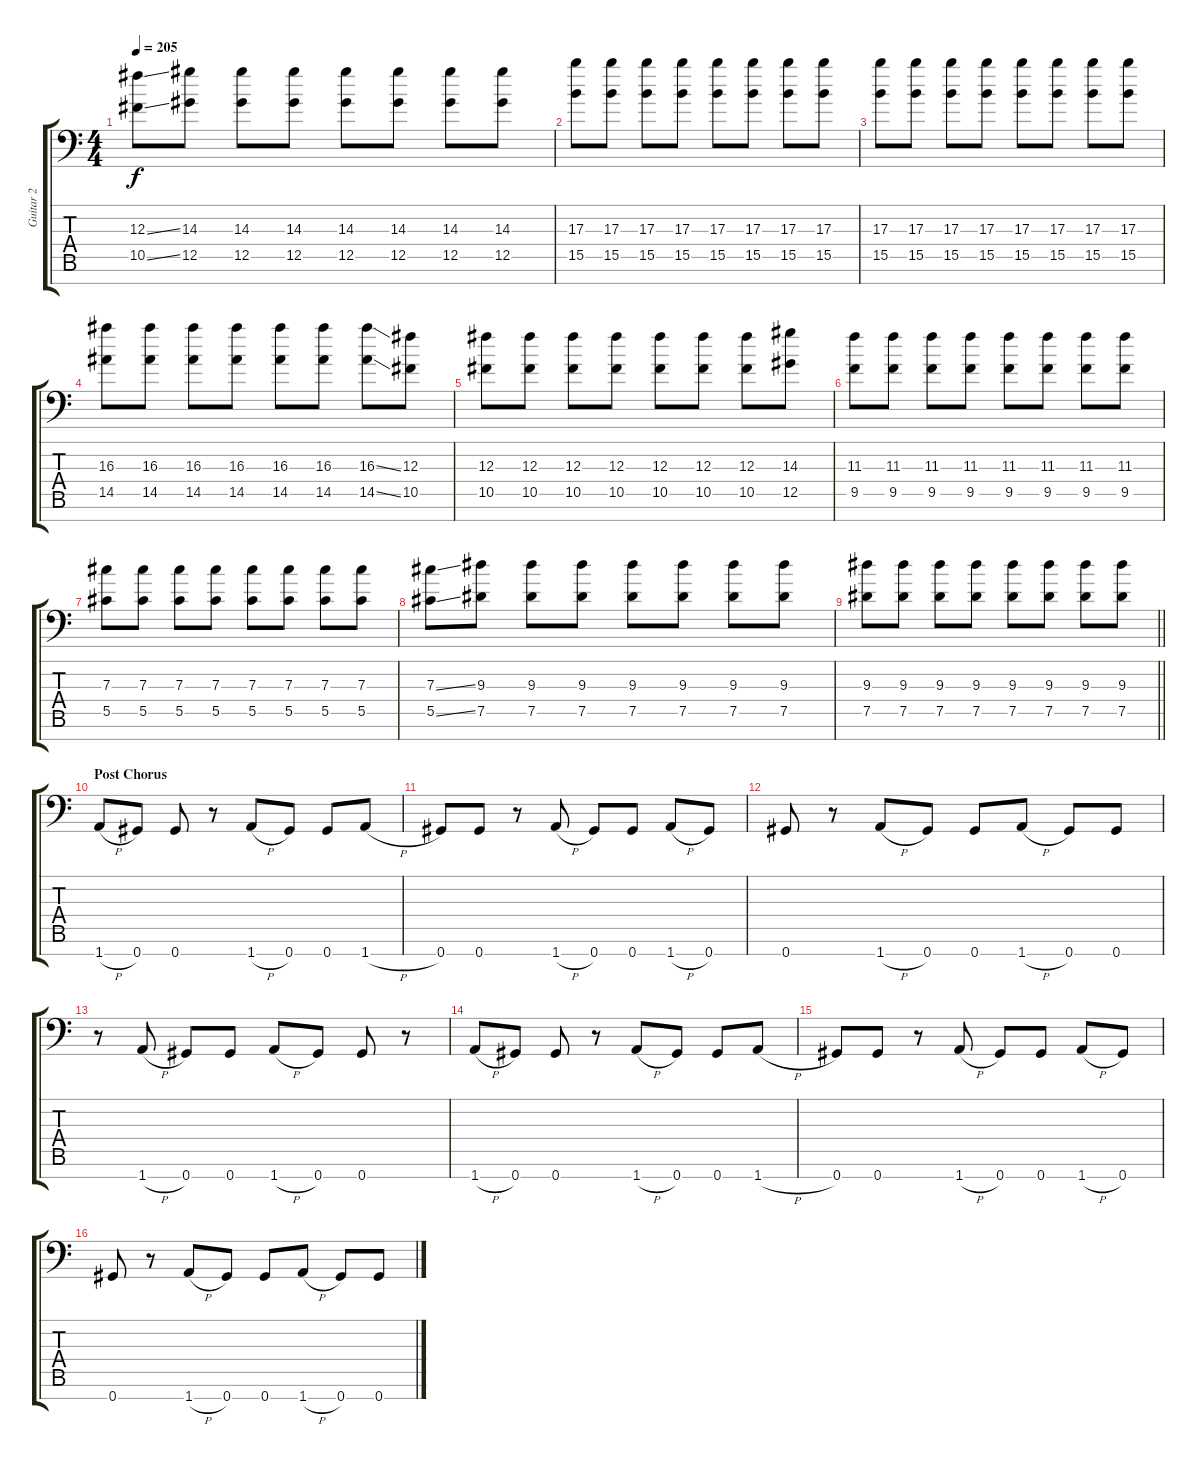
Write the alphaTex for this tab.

\track ("Guitar 2" "Guitar 2") {instrument distortionguitar}
\staff {score tabs}
\tuning (Eb4 Bb3 Gb3 Db3 Ab2 Eb2 Ab1) {hide}
\ts (4 4)
\tempo 205
\clef f4
\ks c
(12.3{ss} 10.5{ss}).8{dy f} (14.3 12.5).8 (14.3 12.5).8 (14.3 12.5).8 (14.3 12.5).8 (14.3 12.5).8 (14.3 12.5).8 (14.3 12.5).8 |
(17.3 15.5).8 (17.3 15.5).8 (17.3 15.5).8 (17.3 15.5).8 (17.3 15.5).8 (17.3 15.5).8 (17.3 15.5).8 (17.3 15.5).8 |
(17.3 15.5).8 (17.3 15.5).8 (17.3 15.5).8 (17.3 15.5).8 (17.3 15.5).8 (17.3 15.5).8 (17.3 15.5).8 (17.3 15.5).8 |
(16.3 14.5).8 (16.3 14.5).8 (16.3 14.5).8 (16.3 14.5).8 (16.3 14.5).8 (16.3 14.5).8 (16.3{ss} 14.5{ss}).8 (12.3 10.5).8 |
(12.3 10.5).8 (12.3 10.5).8 (12.3 10.5).8 (12.3 10.5).8 (12.3 10.5).8 (12.3 10.5).8 (12.3 10.5).8 (14.3 12.5).8 |
(11.3 9.5).8 (11.3 9.5).8 (11.3 9.5).8 (11.3 9.5).8 (11.3 9.5).8 (11.3 9.5).8 (11.3 9.5).8 (11.3 9.5).8 |
(7.3 5.5).8 (7.3 5.5).8 (7.3 5.5).8 (7.3 5.5).8 (7.3 5.5).8 (7.3 5.5).8 (7.3 5.5).8 (7.3 5.5).8 |
(7.3{ss} 5.5{ss}).8 (9.3 7.5).8 (9.3 7.5).8 (9.3 7.5).8 (9.3 7.5).8 (9.3 7.5).8 (9.3 7.5).8 (9.3 7.5).8 |
\barLineRight lightlight
(9.3 7.5).8 (9.3 7.5).8 (9.3 7.5).8 (9.3 7.5).8 (9.3 7.5).8 (9.3 7.5).8 (9.3 7.5).8 (9.3 7.5).8 |
\section ("" "Post Chorus")
1.7{h}.8{volume 13} 0.7.8 0.7.8 r.8 1.7{h}.8 0.7.8 0.7.8 1.7{h}.8 |
0.7.8 0.7.8 r.8 1.7{h}.8 0.7.8 0.7.8 1.7{h}.8 0.7.8 |
0.7.8 r.8 1.7{h}.8 0.7.8 0.7.8 1.7{h}.8 0.7.8 0.7.8 |
r.8 1.7{h}.8 0.7.8 0.7.8 1.7{h}.8 0.7.8 0.7.8 r.8 |
1.7{h}.8 0.7.8 0.7.8 r.8 1.7{h}.8 0.7.8 0.7.8 1.7{h}.8 |
0.7.8 0.7.8 r.8 1.7{h}.8 0.7.8 0.7.8 1.7{h}.8 0.7.8 |
0.7.8 r.8 1.7{h}.8 0.7.8 0.7.8 1.7{h}.8 0.7.8 0.7.8
